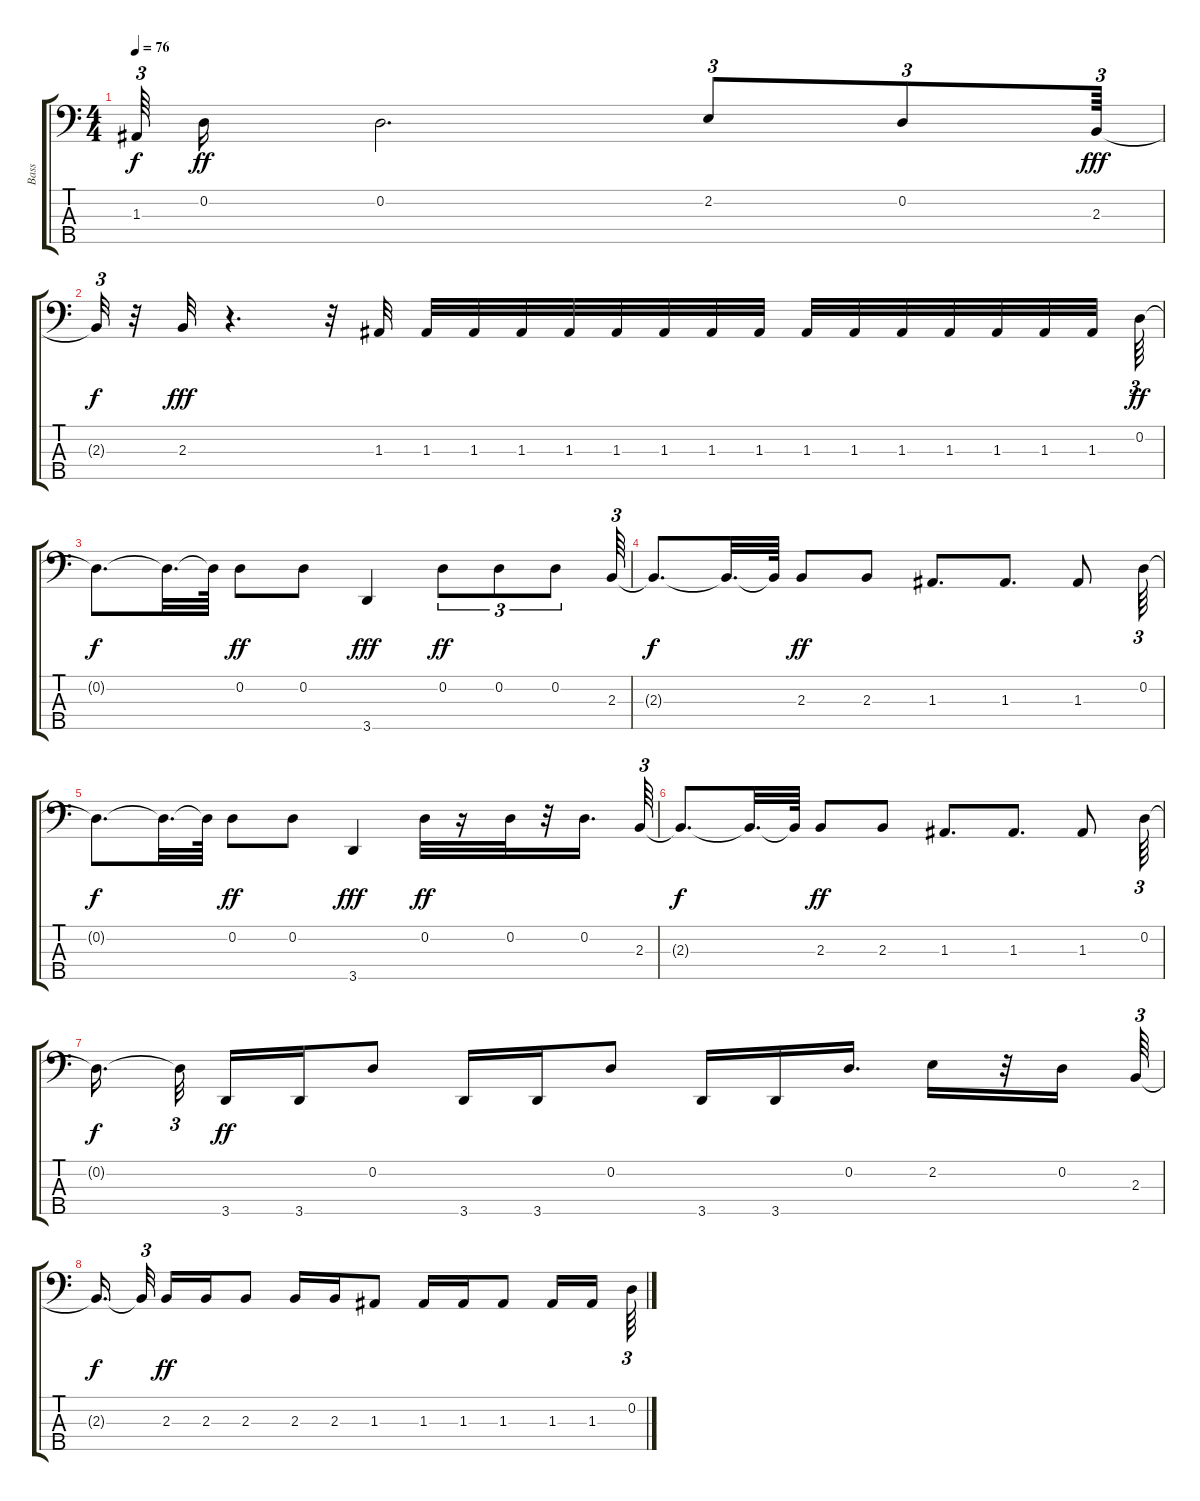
\track ("Bass" "Bass") {instrument electricbassfinger}
\staff {score tabs}
\tuning (G2 D2 A1 E1 B0) {hide}
\ts (4 4)
\tempo 76
\clef f4
\ks c
1.3{t}.64{tu (3 2) dy f} 0.2.16{dy ff} 0.2.2{d} 2.2.8{tu (3 2)} 0.2.8{tu (3 2)} 2.3.64{tu (3 2) dy fff} |
2.3{t}.32{tu (3 2) dy f} r.32 2.3.32{dy fff} r.4{d} r.32 1.3.32 1.3.32 1.3.32 1.3.32 1.3.32 1.3.32 1.3.32 1.3.32 1.3.32 1.3.32 1.3.32 1.3.32 1.3.32 1.3.32 1.3.32 1.3.32{beam splitsecondary} 0.2.64{tu (3 2) dy ff} |
0.2{t}.8{d dy f} 0.2{t}.32{d} 0.2{t}.64 0.2.8{dy ff} 0.2.8 3.5.4{dy fff} 0.2.8{tu (3 2) dy ff} 0.2.8{tu (3 2)} 0.2.8{tu (3 2)} 2.3.64{tu (3 2)} |
2.3{t}.8{d dy f} 2.3{t}.32{d} 2.3{t}.64 2.3.8{dy ff} 2.3.8 1.3.8{d} 1.3.8{d} 1.3.8 0.2.64{tu (3 2)} |
0.2{t}.8{d dy f} 0.2{t}.32{d} 0.2{t}.64 0.2.8{dy ff} 0.2.8 3.5.4{dy fff} 0.2.32{dy ff} r.16 0.2.32 r.32 0.2.16{d} 2.3.64{tu (3 2)} |
2.3{t}.8{d dy f} 2.3{t}.32{d} 2.3{t}.64 2.3.8{dy ff} 2.3.8 1.3.8{d} 1.3.8{d} 1.3.8 0.2.64{tu (3 2)} |
0.2{t}.16{d dy f beam splitsecondary} 0.2{t}.32{tu (3 2) beam splitsecondary} 3.5.16{dy ff} 3.5.16 0.2.8 3.5.16 3.5.16 0.2.8 3.5.16 3.5.16 0.2.16{d} 2.2.16 r.32 0.2.16 2.3.64{tu (3 2)} |
2.3{t}.16{d dy f beam splitsecondary} 2.3{t}.32{tu (3 2) beam splitsecondary} 2.3.16{dy ff} 2.3.16 2.3.8 2.3.16 2.3.16 1.3.8 1.3.16 1.3.16 1.3.8 1.3.16 1.3.16{beam splitsecondary} 0.2.64{tu (3 2)}
